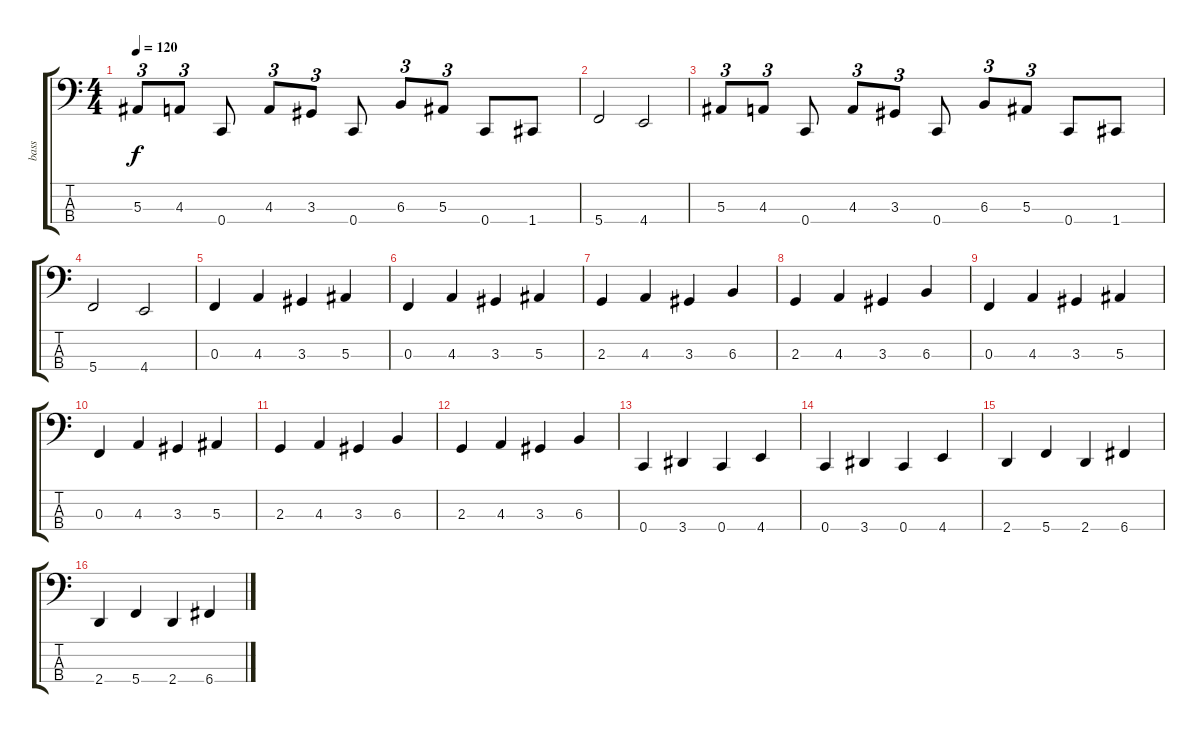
\track ("bass" "bass") {instrument electricbassfinger}
\staff {score tabs}
\tuning (Eb2 Bb1 F1 C1) {hide}
\ts (4 4)
\tempo 120
\clef f4
\ks c
5.3.8{tu (3 2) dy f instrument electricbassfinger} 4.3.8{tu (3 2)} 0.4.8 4.3.8{tu (3 2)} 3.3.8{tu (3 2)} 0.4.8 6.3.8{tu (3 2)} 5.3.8{tu (3 2)} 0.4.8 1.4.8 |
5.4.2 4.4.2 |
5.3.8{tu (3 2)} 4.3.8{tu (3 2)} 0.4.8 4.3.8{tu (3 2)} 3.3.8{tu (3 2)} 0.4.8 6.3.8{tu (3 2)} 5.3.8{tu (3 2)} 0.4.8 1.4.8 |
5.4.2 4.4.2 |
0.3.4 4.3.4 3.3.4 5.3.4 |
0.3.4 4.3.4 3.3.4 5.3.4 |
2.3.4 4.3.4 3.3.4 6.3.4 |
2.3.4 4.3.4 3.3.4 6.3.4 |
0.3.4 4.3.4 3.3.4 5.3.4 |
0.3.4 4.3.4 3.3.4 5.3.4 |
2.3.4 4.3.4 3.3.4 6.3.4 |
2.3.4 4.3.4 3.3.4 6.3.4 |
0.4.4 3.4.4 0.4.4 4.4.4 |
0.4.4 3.4.4 0.4.4 4.4.4 |
2.4.4 5.4.4 2.4.4 6.4.4 |
2.4.4 5.4.4 2.4.4 6.4.4
